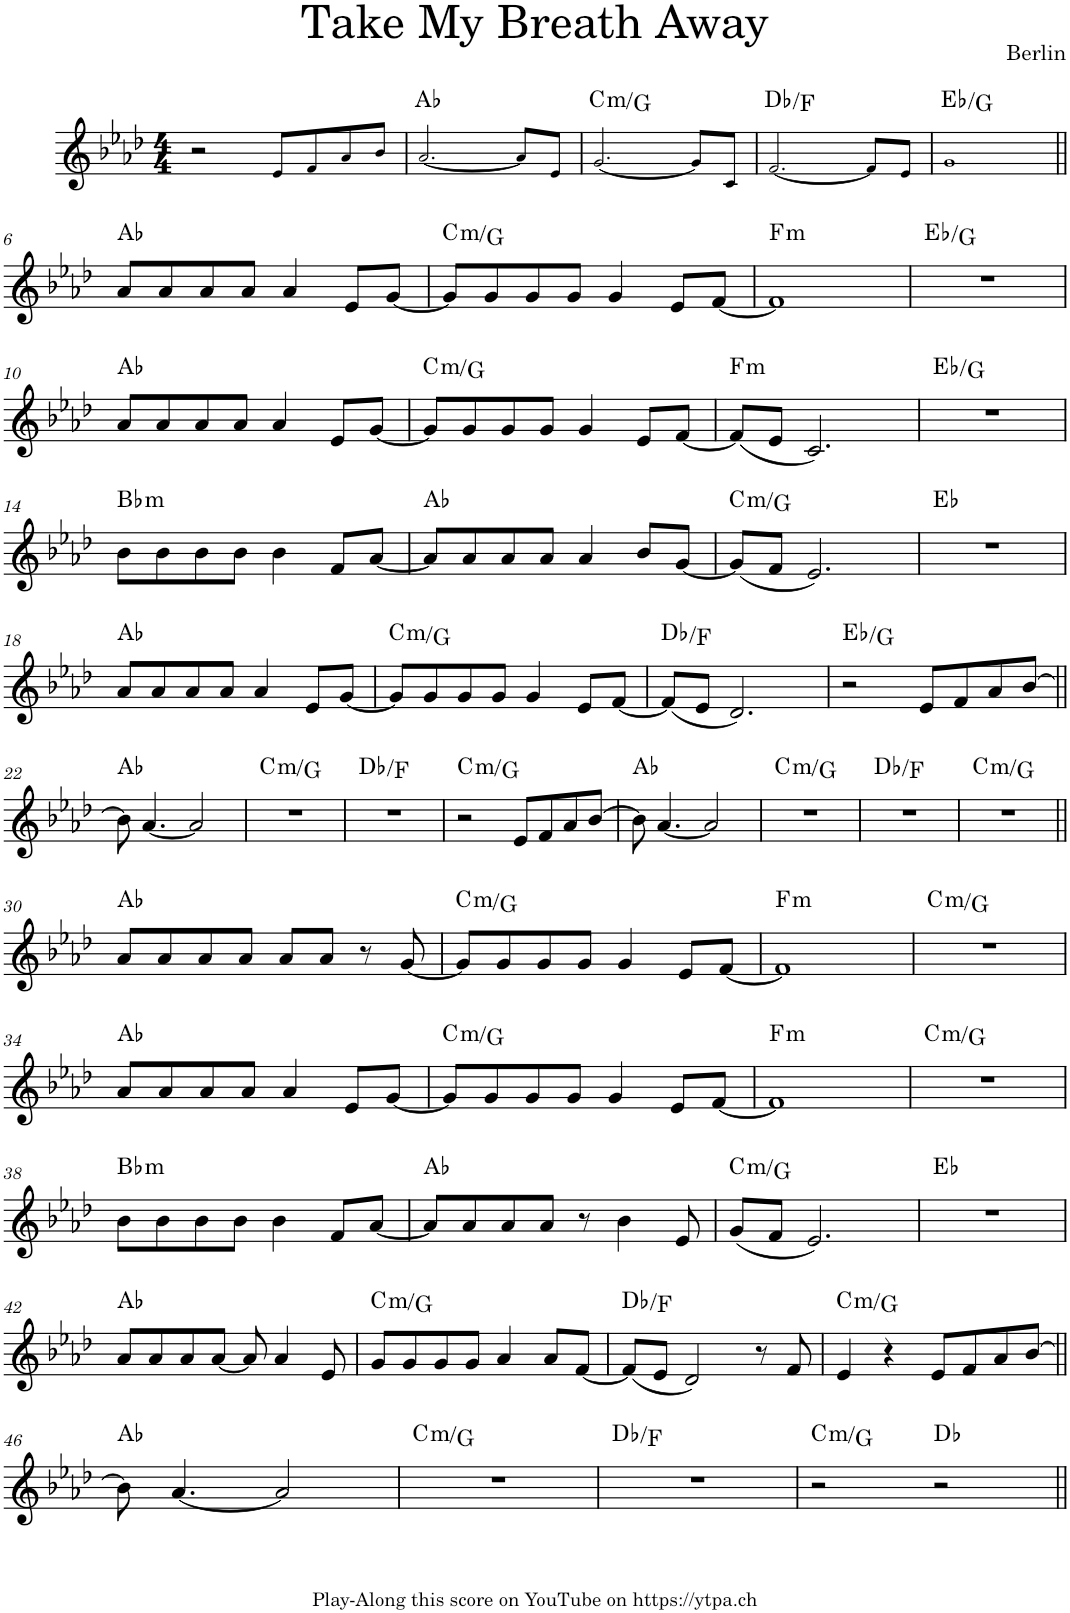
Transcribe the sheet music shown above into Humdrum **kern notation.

**kern	**harte
*part1	*part1
*staff1	*
*I"Piano	*
*I'Pno.	*
*clefG2	*
*k[b-e-a-d-]	*
*M4/4	*
=1	=1
2r	.
8e-!/L	.
8f!/	.
8a-!/	.
8b-!/J	.
=2	=2
[2.a-!/	Ab:maj
8a-!/L]	.
8e-!/J	.
=3	=3
!	!LO:H:kt=m
[2.g!/	C:min/5
8g!/L]	.
8c!/J	.
=4	=4
[2.f!/	Db:maj/3
8f!/L]	.
8e-!/J	.
=5	=5
1g!	Eb:maj/3
!!LO:LB:g=z
=6||	=6||
8a-/L	Ab:maj
8a-/	.
8a-/	.
8a-/J	.
4a-/	.
8e-/L	.
[8g/J	.
=7	=7
!	!LO:H:kt=m
8g/L]	C:min/5
8g/	.
8g/	.
8g/J	.
4g/	.
8e-/L	.
[8f/J	.
=8	=8
!	!LO:H:kt=m
1f]	F:min
=9	=9
1r	Eb:maj/3
!!LO:LB:g=z
=10	=10
8a-/L	Ab:maj
8a-/	.
8a-/	.
8a-/J	.
4a-/	.
8e-/L	.
[8g/J	.
=11	=11
!	!LO:H:kt=m
8g/L]	C:min/5
8g/	.
8g/	.
8g/J	.
4g/	.
8e-/L	.
[8f/J	.
=12	=12
!	!LO:H:kt=m
(8f/L]	F:min
8e-/J	.
2.c/)	.
=13	=13
1r	Eb:maj/3
!!LO:LB:g=z
=14	=14
!	!LO:H:kt=m
8b-\L	Bb:min
8b-\	.
8b-\	.
8b-\J	.
4b-\	.
8f/L	.
[8a-/J	.
=15	=15
8a-/L]	Ab:maj
8a-/	.
8a-/	.
8a-/J	.
4a-/	.
8b-/L	.
[8g/J	.
=16	=16
!	!LO:H:kt=m
(8g/L]	C:min/5
8f/J	.
2.e-/)	.
=17	=17
1r	Eb:maj
!!LO:LB:g=z
=18	=18
8a-/L	Ab:maj
8a-/	.
8a-/	.
8a-/J	.
4a-/	.
8e-/L	.
[8g/J	.
=19	=19
!	!LO:H:kt=m
8g/L]	C:min/5
8g/	.
8g/	.
8g/J	.
4g/	.
8e-/L	.
[8f/J	.
=20	=20
(8f/L]	Db:maj/3
8e-/J	.
2.d-/)	.
=21	=21
2r	Eb:maj/3
8e-/L	.
8f/	.
8a-/	.
[8b-/J	.
!!LO:LB:g=z
=22||	=22||
8b-\]	Ab:maj
[4.a-/	.
2a-/]	.
=23	=23
!	!LO:H:kt=m
1r	C:min/5
=24	=24
1r	Db:maj/3
=25	=25
!	!LO:H:kt=m
2r	C:min/5
8e-/L	.
8f/	.
8a-/	.
[8b-/J	.
=26	=26
8b-\]	Ab:maj
[4.a-/	.
2a-/]	.
=27	=27
!	!LO:H:kt=m
1r	C:min/5
=28	=28
1r	Db:maj/3
=29	=29
!	!LO:H:kt=m
1r	C:min/5
!!LO:LB:g=z
=30||	=30||
8a-/L	Ab:maj
8a-/	.
8a-/	.
8a-/J	.
8a-/L	.
8a-/J	.
8r	.
[8g/	.
=31	=31
!	!LO:H:kt=m
8g/L]	C:min/5
8g/	.
8g/	.
8g/J	.
4g/	.
8e-/L	.
[8f/J	.
=32	=32
!	!LO:H:kt=m
1f]	F:min
=33	=33
!	!LO:H:kt=m
1r	C:min/5
!!LO:LB:g=z
=34	=34
8a-/L	Ab:maj
8a-/	.
8a-/	.
8a-/J	.
4a-/	.
8e-/L	.
[8g/J	.
=35	=35
!	!LO:H:kt=m
8g/L]	C:min/5
8g/	.
8g/	.
8g/J	.
4g/	.
8e-/L	.
[8f/J	.
=36	=36
!	!LO:H:kt=m
1f]	F:min
=37	=37
!	!LO:H:kt=m
1r	C:min/5
!!LO:LB:g=z
=38	=38
!	!LO:H:kt=m
8b-\L	Bb:min
8b-\	.
8b-\	.
8b-\J	.
4b-\	.
8f/L	.
[8a-/J	.
=39	=39
8a-/L]	Ab:maj
8a-/	.
8a-/	.
8a-/J	.
8r	.
4b-\	.
8e-/	.
=40	=40
!	!LO:H:kt=m
(8g/L	C:min/5
8f/J	.
2.e-/)	.
=41	=41
1r	Eb:maj
!!LO:LB:g=z
=42	=42
8a-/L	Ab:maj
8a-/	.
8a-/	.
[8a-/J	.
8a-/]	.
4a-/	.
8e-/	.
=43	=43
!	!LO:H:kt=m
8g/L	C:min/5
8g/	.
8g/	.
8g/J	.
4a-/	.
8a-/L	.
[8f/J	.
=44	=44
(8f/L]	Db:maj/3
8e-/J	.
2d-/)	.
8r	.
8f/	.
=45	=45
!	!LO:H:kt=m
4e-/	C:min/5
4r	.
8e-/L	.
8f/	.
8a-/	.
[8b-/J	.
!!LO:LB:g=z
=46||	=46||
8b-\]	Ab:maj
[4.a-/	.
2a-/]	.
=47	=47
!	!LO:H:kt=m
1r	C:min/5
=48	=48
1r	Db:maj/3
=49	=49
!	!LO:H:kt=m
2r	C:min/5
2r	Db:maj
=||	=||
*-	*-
